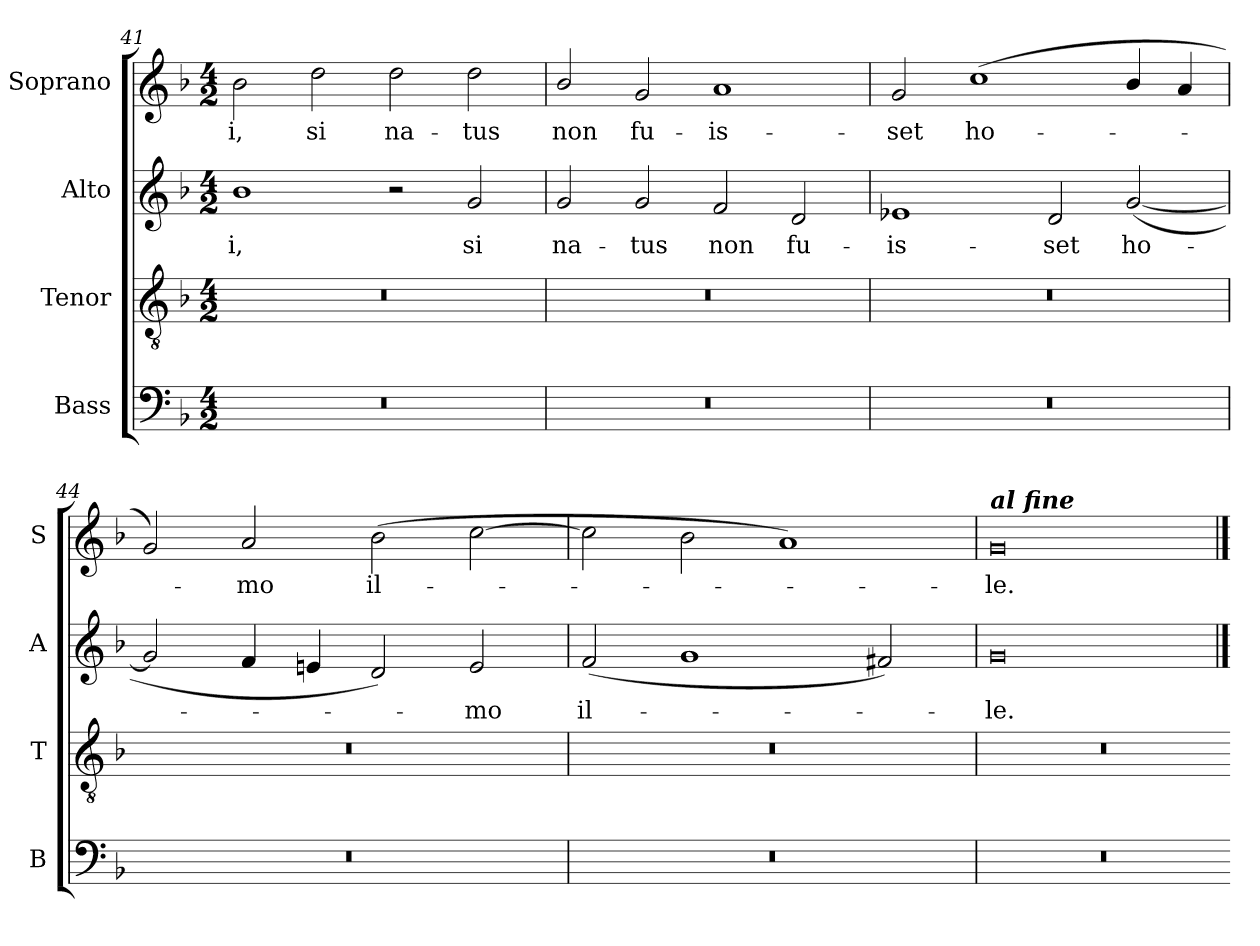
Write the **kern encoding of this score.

**kern	**kern	**kern	**text	**kern	**text
*part4	*part3	*part2	*part2	*part1	*part1
*staff4	*staff3	*staff2	*staff2	*staff1	*staff1
*I"Bass	*I"Tenor	*I"Alto	*	*I"Soprano	*
*I'B	*I'T	*I'A	*	*I'S	*
*clefF4	*clefGv2	*clefG2	*	*clefG2	*
*k[b-]	*k[b-]	*k[b-]	*	*k[b-]	*
*F:	*F:	*F:	*	*F:	*
*M4/2	*M4/2	*M4/2	*	*M4/2	*
=41	=41	=41	=41	=41	=41
!	!	!	!LO:LY:b	!	!LO:LY:b
0r	0r	1b-	i,	2b-	i,
!	!	!	!	!	!LO:LY:b
.	.	.	.	2dd	si
!	!	!	!	!	!LO:LY:b
.	.	2r	.	2dd	na-
!	!	!	!LO:LY:b	!	!LO:LY:b
.	.	2g	si	2dd	-tus
=42	=42	=42	=42	=42	=42
!	!	!	!LO:LY:b	!	!LO:LY:b
0r	0r	2g	na-	2b-/	non
!	!	!	!LO:LY:b	!	!LO:LY:b
.	.	2g	-tus	2g	fu-
!	!	!	!LO:LY:b	!	!LO:LY:b
.	.	2f	non	1a	-is-
!	!	!	!LO:LY:b	!	!
.	.	2d	fu-	.	.
=43	=43	=43	=43	=43	=43
!	!	!	!LO:LY:b	!	!LO:LY:b
0r	0r	1e-X	-is-	2g	-set
!	!	!	!	!	!LO:LY:b
.	.	.	.	(<1cc	ho-
!	!	!	!LO:LY:b	!	!
.	.	2d	-set	.	.
!	!	!	!LO:LY:b	!	!
.	.	(<[2g	ho-	4b-/	.
.	.	.	.	4a	.
=44	=44	=44	=44	=44	=44
0r	0r	2g]	.	2g)	.
!	!	!	!	!	!LO:LY:b
.	.	4f	.	2a	mo
.	.	4en	.	.	.
!	!	!	!	!	!LO:LY:b
.	.	2d)	.	(>2b-	il-
!	!	!	!LO:LY:b	!	!
.	.	2e	mo	[2cc	.
=45	=45	=45	=45	=45	=45
!	!	!	!LO:LY:b	!	!
0r	0r	(<2f	il-	2cc]	.
.	.	1g	.	2b-	.
.	.	.	.	1a)	.
.	.	2f#X)	.	.	.
=46	=46	=46	=46	=46	=46
!	!	!	!	!LO:TX:a:Bi:t=al fine	!
!	!	!	!LO:LY:b	!	!LO:LY:b
0r	0r	0g	le.	0g	le.
=	=	==	==	==	==
*-	*-	*-	*-	*-	*-
